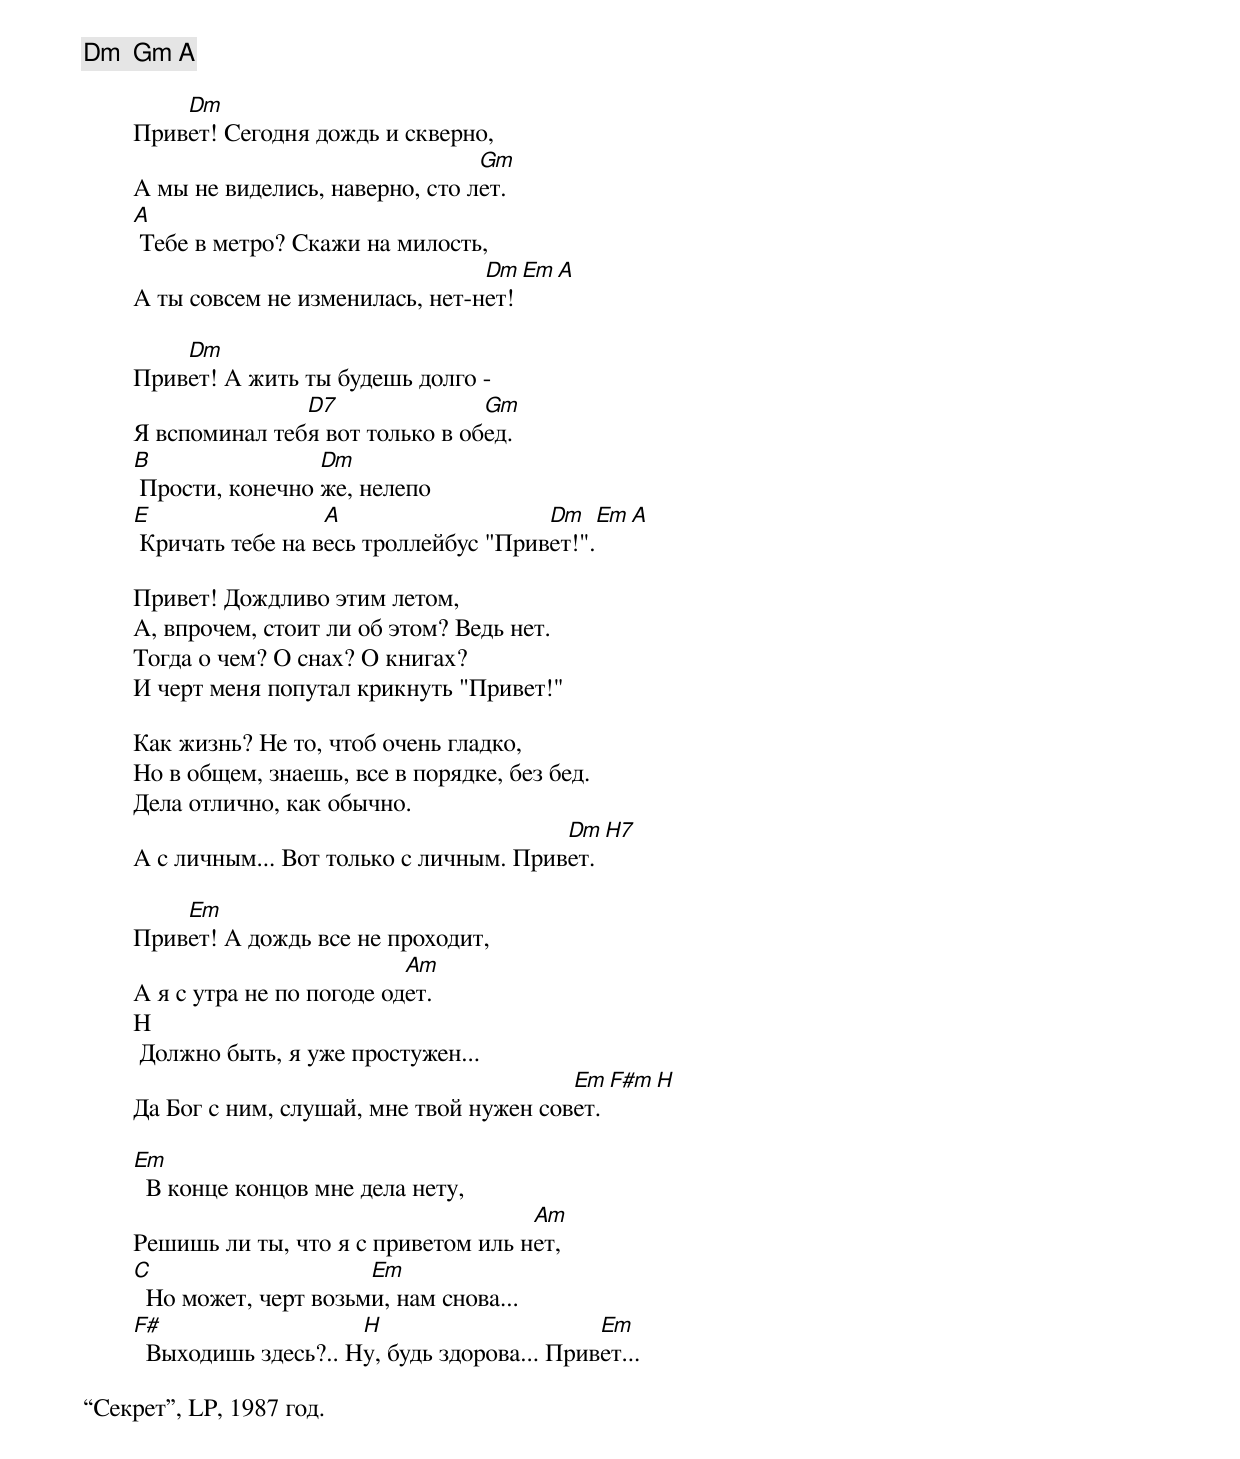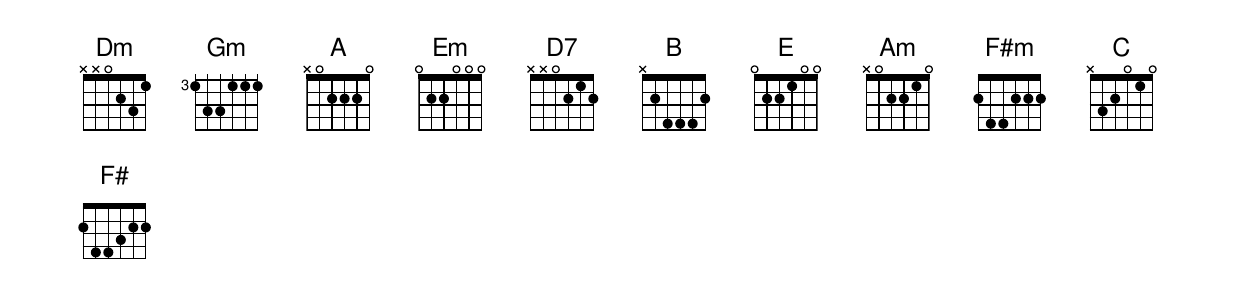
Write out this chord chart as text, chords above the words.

	[Dm  Gm A]

	    Dm
	Привет! Сегодня дождь и скверно,
	                                Gm
	А мы не виделись, наверно, cто лет.
	A
	 Тебе в метро? Скажи на милость,
	                                Dm   Em  A
	А ты совсем не изменилась, нет-нет!

	    Dm
	Привет! А жить ты будешь долго -
	               D7               Gm
	Я вспоминал тебя вот только в обед.
	B                Dm
	 Прости, конечно же, нелепо
	E                 A                   Dm    Em   A
	 Кричать тебе на весь троллейбус "Привет!".

	Привет! Дождливо этим летом,
	А, впрочем, стоит ли об этом? Ведь нет.
	Тогда о чем? О снах? О книгах?
	И черт меня попутал крикнуть "Привет!"

	Как жизнь? Не то, чтоб очень гладко,
	Но в общем, знаешь, все в порядке, без бед.
	Дела отлично, как обычно.
	                                       Dm   H7
	А с личным... Вот только с личным. Привет.

	    Em
	Привет! А дождь все не проходит,
	                          Am
	А я с утра не по погоде одет.
	H
	 Должно быть, я уже простужен...
	                                        Em  F#m H
	Да Бог с ним, слушай, мне твой нужен совет.

	Em
	  В конце концов мне дела нету,
	                                    Am
	Решишь ли ты, что я с приветом иль нет,
	C                     Em
	  Но может, черт возьми, нам снова...
	F#                   H                      Em
	  Выходишь здесь?.. Ну, будь здорова... Привет...

“Секрет”, LP, 1987 год.
